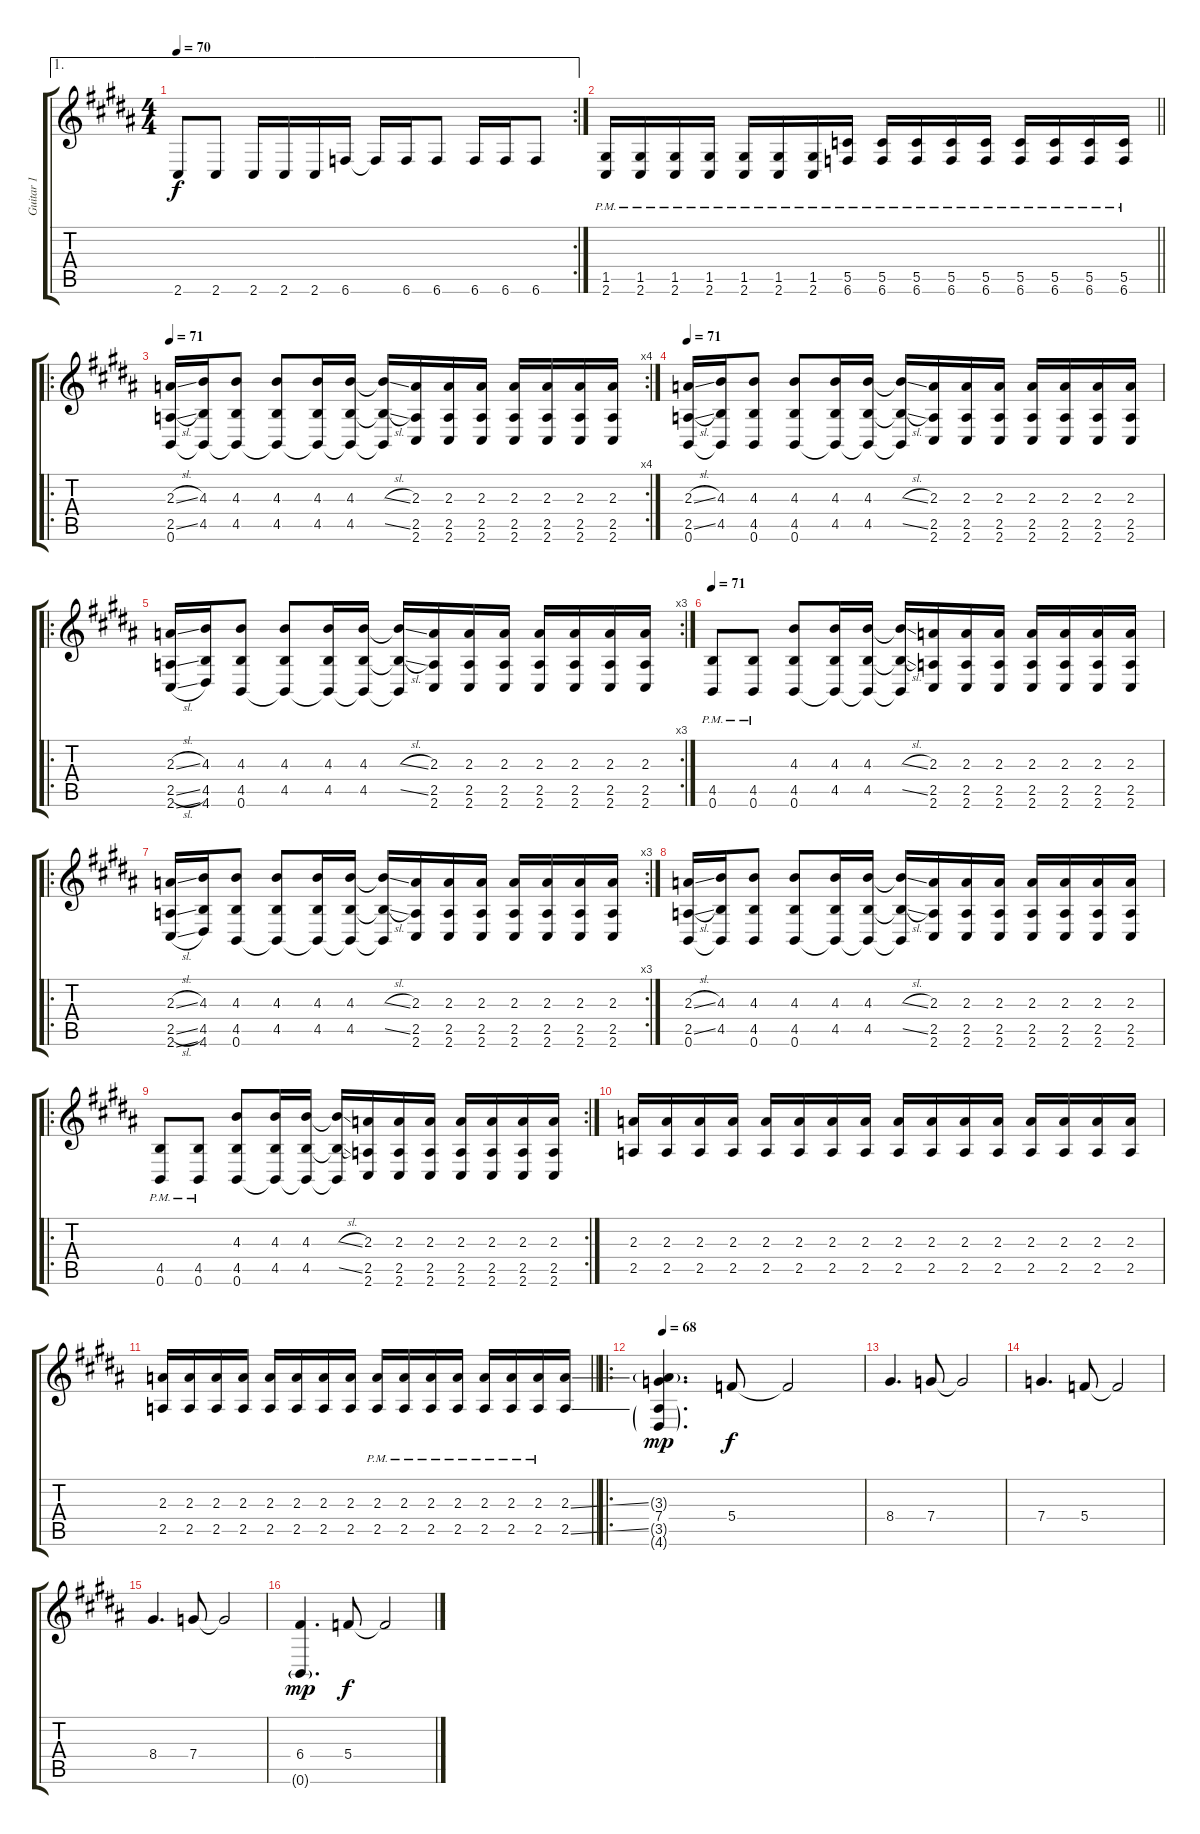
\track ("Guitar 1" "Guitar 1") {instrument distortionguitar}
\staff {score tabs}
\tuning (E4 C4 G3 C3 G2 B1) {hide}
\ae 1
\rc 2
\ts (4 4)
\tempo 70
\clef g2
\ks b
2.6.8{dy f} 2.6.8 2.6.16 2.6.16 2.6.16 6.6.16 6.6{t}.16 6.6.16 6.6.8 6.6.16 6.6.16 6.6.8 |
\barLineRight lightlight
(1.5{pm} 2.6{pm}).16 (1.5{pm} 2.6{pm}).16 (1.5{pm} 2.6{pm}).16 (1.5{pm} 2.6{pm}).16 (1.5{pm} 2.6{pm}).16 (1.5{pm} 2.6{pm}).16 (1.5{pm} 2.6{pm}).16 (5.5{pm} 6.6{pm}).16 (5.5{pm} 6.6{pm}).16 (5.5{pm} 6.6{pm}).16 (5.5{pm} 6.6{pm}).16 (5.5{pm} 6.6{pm}).16 (5.5{pm} 6.6{pm}).16 (5.5{pm} 6.6{pm}).16 (5.5{pm} 6.6{pm}).16 (5.5{pm} 6.6{pm}).16 |
\ro
\rc 4
\tempo 71
(2.3{sl} 2.5{sl} 0.6).16 (4.3 4.5 0.6{t}).16 (4.3 4.5 0.6{t}).8 (4.3 4.5 0.6{t}).8 (4.3 4.5 0.6{t}).16 (4.3 4.5 0.6{t}).16 (4.3{sl t} 4.5{sl t} 0.6{t}).16 (2.3 2.5 2.6).16 (2.3 2.5 2.6).16 (2.3 2.5 2.6).16 (2.3 2.5 2.6).16 (2.3 2.5 2.6).16 (2.3 2.5 2.6).16 (2.3 2.5 2.6).16 |
\tempo 71
(2.3{sl} 2.5{sl} 0.6).16 (4.3 4.5 0.6{t}).16 (4.3 4.5 0.6).8 (4.3 4.5 0.6).8 (4.3 4.5 0.6{t}).16 (4.3 4.5 0.6{t}).16 (4.3{sl t} 4.5{sl t} 0.6{t}).16 (2.3 2.5 2.6).16 (2.3 2.5 2.6).16 (2.3 2.5 2.6).16 (2.3 2.5 2.6).16 (2.3 2.5 2.6).16 (2.3 2.5 2.6).16 (2.3 2.5 2.6).16 |
\ro
\rc 3
(2.3{sl} 2.5{sl} 2.6{sl}).16 (4.3 4.5 4.6).16 (4.3 4.5 0.6).8 (4.3 4.5 0.6{t}).8 (4.3 4.5 0.6{t}).16 (4.3 4.5 0.6{t}).16 (4.3{sl t} 4.5{sl t} 0.6{t}).16 (2.3 2.5 2.6).16 (2.3 2.5 2.6).16 (2.3 2.5 2.6).16 (2.3 2.5 2.6).16 (2.3 2.5 2.6).16 (2.3 2.5 2.6).16 (2.3 2.5 2.6).16 |
\tempo 71
(4.5{pm} 0.6{pm}).8 (4.5{pm} 0.6{pm}).8 (4.3 4.5 0.6).8 (4.3 4.5 0.6{t}).16 (4.3 4.5 0.6{t}).16 (4.3{sl t} 4.5{sl t} 0.6{t}).16 (2.3 2.5 2.6).16 (2.3 2.5 2.6).16 (2.3 2.5 2.6).16 (2.3 2.5 2.6).16 (2.3 2.5 2.6).16 (2.3 2.5 2.6).16 (2.3 2.5 2.6).16 |
\ro
\rc 3
(2.3{sl} 2.5{sl} 2.6{sl}).16 (4.3 4.5 4.6).16 (4.3 4.5 0.6).8 (4.3 4.5 0.6{t}).8 (4.3 4.5 0.6{t}).16 (4.3 4.5 0.6{t}).16 (4.3{sl t} 4.5{sl t} 0.6{t}).16 (2.3 2.5 2.6).16 (2.3 2.5 2.6).16 (2.3 2.5 2.6).16 (2.3 2.5 2.6).16 (2.3 2.5 2.6).16 (2.3 2.5 2.6).16 (2.3 2.5 2.6).16 |
(2.3{sl} 2.5{sl} 0.6).16 (4.3 4.5 0.6{t}).16 (4.3 4.5 0.6).8 (4.3 4.5 0.6).8 (4.3 4.5 0.6{t}).16 (4.3 4.5 0.6{t}).16 (4.3{sl t} 4.5{sl t} 0.6{t}).16 (2.3 2.5 2.6).16 (2.3 2.5 2.6).16 (2.3 2.5 2.6).16 (2.3 2.5 2.6).16 (2.3 2.5 2.6).16 (2.3 2.5 2.6).16 (2.3 2.5 2.6).16 |
\ro
\rc 2
(4.5{pm} 0.6{pm}).8 (4.5{pm} 0.6{pm}).8 (4.3 4.5 0.6).8 (4.3 4.5 0.6{t}).16 (4.3 4.5 0.6{t}).16 (4.3{sl t} 4.5{sl t} 0.6{t}).16 (2.3 2.5 2.6).16 (2.3 2.5 2.6).16 (2.3 2.5 2.6).16 (2.3 2.5 2.6).16 (2.3 2.5 2.6).16 (2.3 2.5 2.6).16 (2.3 2.5 2.6).16 |
(2.3 2.5).16 (2.3 2.5).16 (2.3 2.5).16 (2.3 2.5).16 (2.3 2.5).16 (2.3 2.5).16 (2.3 2.5).16 (2.3 2.5).16 (2.3 2.5).16 (2.3 2.5).16 (2.3 2.5).16 (2.3 2.5).16 (2.3 2.5).16 (2.3 2.5).16 (2.3 2.5).16 (2.3 2.5).16 |
\barLineRight lightlight
(2.3 2.5).16 (2.3 2.5).16 (2.3 2.5).16 (2.3 2.5).16 (2.3 2.5).16 (2.3 2.5).16 (2.3 2.5).16 (2.3 2.5).16 (2.3{pm} 2.5{pm}).16 (2.3{pm} 2.5{pm}).16 (2.3{pm} 2.5{pm}).16 (2.3{pm} 2.5{pm}).16 (2.3{pm} 2.5{pm}).16 (2.3{pm} 2.5{pm}).16 (2.3{pm} 2.5{pm}).16 (2.3{ss} 2.5{ss}).16 |
\ro
\tempo 68
(3.3{g} 7.4 3.5{g} 4.6{g}).4{d dy mp} 5.4.8{dy f} 5.4{t}.2 |
8.4.4{d} 7.4.8 7.4{t}.2 |
7.4.4{d} 5.4.8 5.4{t}.2 |
8.4.4{d} 7.4.8 7.4{t}.2 |
(6.4 0.6{g}).4{d dy mp} 5.4.8{dy f} 5.4{t}.2
